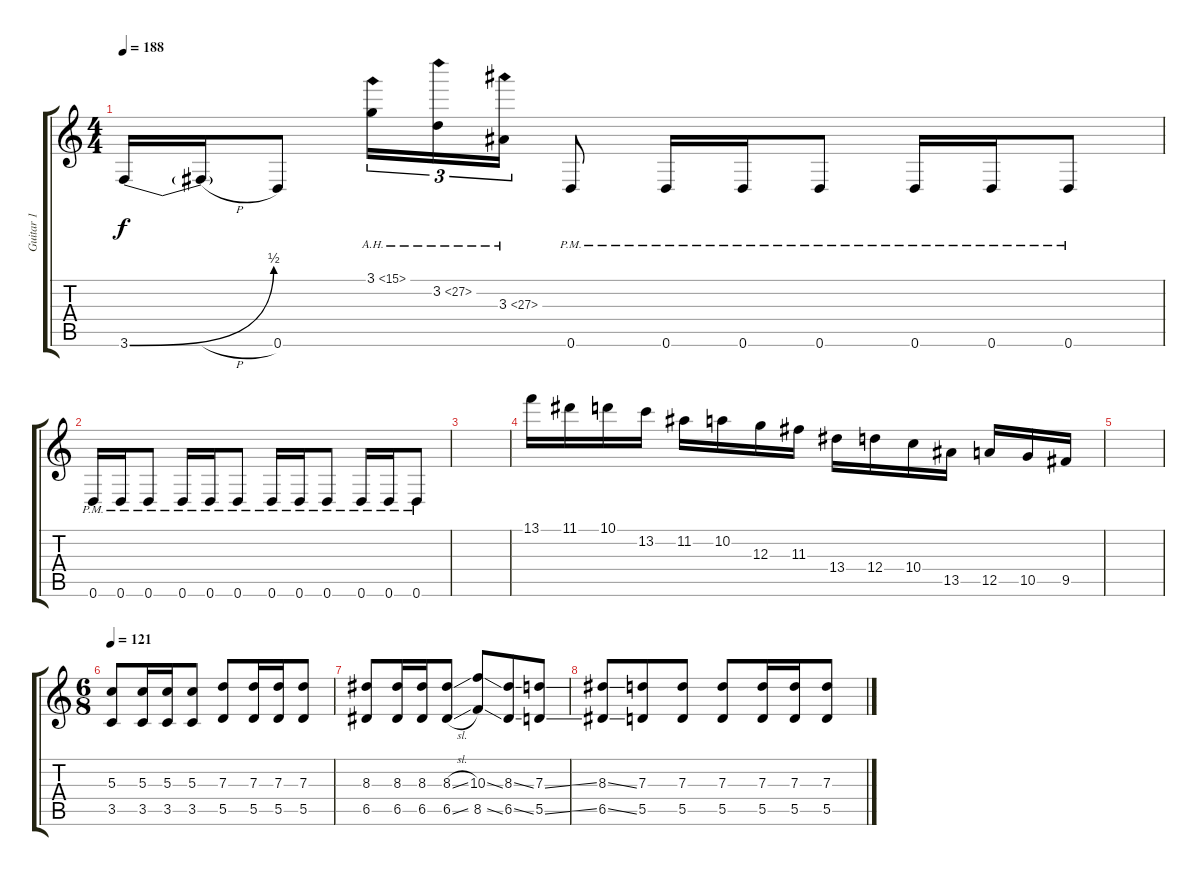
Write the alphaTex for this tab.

\track ("Guitar 1" "Guitar 1") {instrument distortionguitar}
\staff {score tabs}
\tuning (E4 B3 G3 D3 A2 D2) {hide}
\ts (4 4)
\tempo 188
\clef g2
\ks c
3.6{be (bend 0 0 60 2)}.16{dy f} 3.6{h t}.16 0.6.8 3.1{ah 12}.16{tu (3 2)} 3.2{ah 24}.16{tu (3 2)} 3.3{ah 24}.16{tu (3 2)} 0.6{pm}.8 0.6{pm}.16 0.6{pm}.16 0.6{pm}.8 0.6{pm}.16 0.6{pm}.16 0.6{pm}.8 |
0.6{pm}.16 0.6{pm}.16 0.6{pm}.8 0.6{pm}.16 0.6{pm}.16 0.6{pm}.8 0.6{pm}.16 0.6{pm}.16 0.6{pm}.8 0.6{pm}.16 0.6{pm}.16 0.6{pm}.8 |
|
13.1.16 11.1.16 10.1.16 13.2.16 11.2.16 10.2.16 12.3.16 11.3.16 13.4.16 12.4.16 10.4.16 13.5.16 12.5.16 10.5.16 9.5.16 |
|
\ts (6 8)
\tempo 121
(5.3 3.5).8 (5.3 3.5).16 (5.3 3.5).16 (5.3 3.5).8 (7.3 5.5).8 (7.3 5.5).16 (7.3 5.5).16 (7.3 5.5).8 |
(8.3 6.5).8 (8.3 6.5).16 (8.3 6.5).16 (8.3{sl} 6.5{sl}).8 (10.3{ss} 8.5{ss}).8 (8.3{ss} 6.5{ss}).8 (7.3{ss} 5.5{ss}).8 |
(8.3{ss} 6.5{ss}).8 (7.3 5.5).8 (7.3 5.5).8 (7.3 5.5).8 (7.3 5.5).16 (7.3 5.5).16 (7.3 5.5).8
